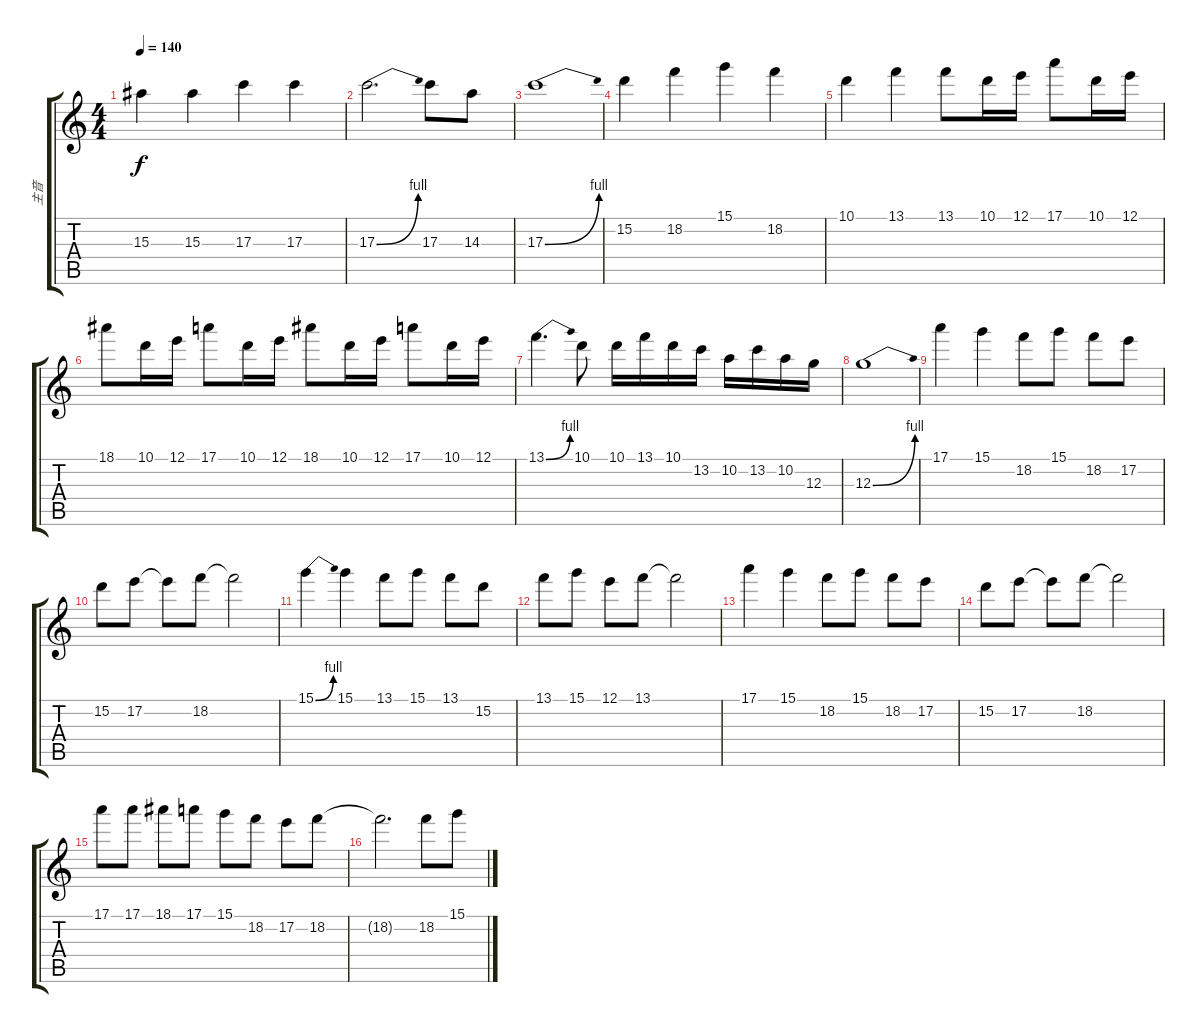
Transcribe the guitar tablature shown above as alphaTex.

\track ("主音" "主音") {instrument distortionguitar}
\staff {score tabs}
\tuning (E4 B3 G3 D3 A2 E2) {hide}
\ts (4 4)
\tempo 140
\clef g2
\ks c
15.3.4{dy f} 15.3.4 17.3.4 17.3.4 |
17.3{be (bend 0 0 60 4)}.2{d} 17.3.8 14.3.8 |
17.3{be (bend 0 0 60 4)}.1 |
15.2.4 18.2.4 15.1.4 18.2.4 |
10.1.4 13.1.4 13.1.8 10.1.16 12.1.16 17.1.8 10.1.16 12.1.16 |
18.1.8 10.1.16 12.1.16 17.1.8 10.1.16 12.1.16 18.1.8 10.1.16 12.1.16 17.1.8 10.1.16 12.1.16 |
13.1{be (bend 0 0 60 4)}.4{d} 10.1.8 10.1.16 13.1.16 10.1.16 13.2.16 10.2.16 13.2.16 10.2.16 12.3.16 |
12.3{be (bend 0 0 60 4)}.1 |
17.1.4 15.1.4 18.2.8 15.1.8 18.2.8 17.2.8 |
15.2.8 17.2.8 17.2{t}.8 18.2.8 18.2{t}.2 |
15.1{be (bend 0 0 60 4)}.4 15.1.4 13.1.8 15.1.8 13.1.8 15.2.8 |
13.1.8 15.1.8 12.1.8 13.1.8 13.1{t}.2 |
17.1.4 15.1.4 18.2.8 15.1.8 18.2.8 17.2.8 |
15.2.8 17.2.8 17.2{t}.8 18.2.8 18.2{t}.2 |
17.1.8 17.1.8 18.1.8 17.1.8 15.1.8 18.2.8 17.2.8 18.2.8 |
18.2{t}.2{d} 18.2.8 15.1.8
